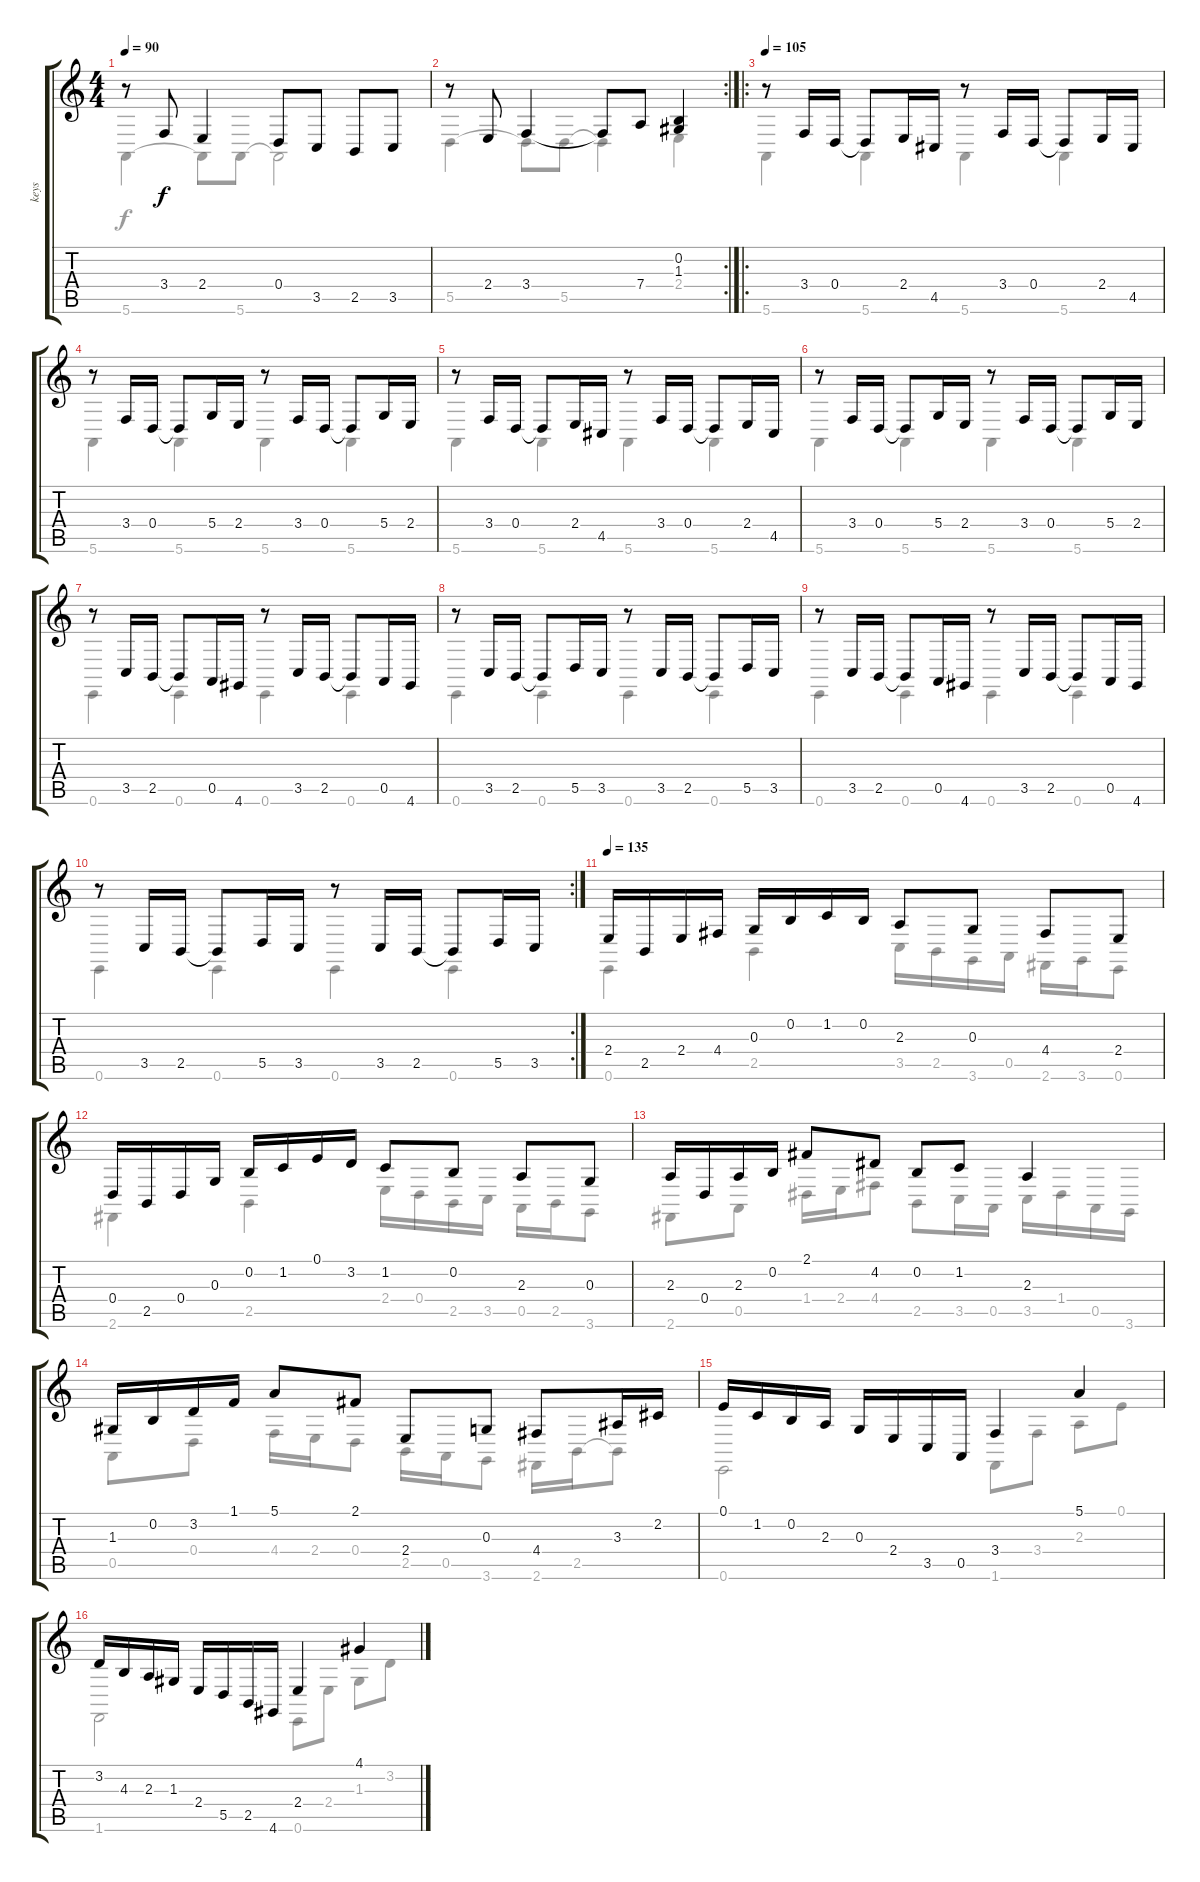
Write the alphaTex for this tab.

\track ("keys" "keys") {instrument churchorgan}
\staff {score tabs}
\tuning (E4 B3 G3 D3 A2 E2) {hide}
\voice
\ts (4 4)
\tempo 90
\clef g2
\ks c
r.8{dy f} 3.4.8 2.4.4 0.4.8 3.5.8 2.5.8 3.5.8 |
\rc 2
r.8 2.4.8 3.4.4 3.4{t}.8 7.4.8 (0.2 1.3).4 |
\ro
\tempo 105
r.8 3.4.16 0.4.16 0.4{t}.8 2.4.16 4.5.16 r.8 3.4.16 0.4.16 0.4{t}.8 2.4.16 4.5.16 |
r.8 3.4.16 0.4.16 0.4{t}.8 5.4.16 2.4.16 r.8 3.4.16 0.4.16 0.4{t}.8 5.4.16 2.4.16 |
r.8 3.4.16 0.4.16 0.4{t}.8 2.4.16 4.5.16 r.8 3.4.16 0.4.16 0.4{t}.8 2.4.16 4.5.16 |
r.8 3.4.16 0.4.16 0.4{t}.8 5.4.16 2.4.16 r.8 3.4.16 0.4.16 0.4{t}.8 5.4.16 2.4.16 |
r.8 3.5.16 2.5.16 2.5{t}.8 0.5.16 4.6.16 r.8 3.5.16 2.5.16 2.5{t}.8 0.5.16 4.6.16 |
r.8 3.5.16 2.5.16 2.5{t}.8 5.5.16 3.5.16 r.8 3.5.16 2.5.16 2.5{t}.8 5.5.16 3.5.16 |
r.8 3.5.16 2.5.16 2.5{t}.8 0.5.16 4.6.16 r.8 3.5.16 2.5.16 2.5{t}.8 0.5.16 4.6.16 |
\rc 2
r.8 3.5.16 2.5.16 2.5{t}.8 5.5.16 3.5.16 r.8 3.5.16 2.5.16 2.5{t}.8 5.5.16 3.5.16 |
\tempo 135
2.4.16 2.5.16 2.4.16 4.4.16 0.3.16 0.2.16 1.2.16 0.2.16 2.3.8 0.3.8 4.4.8 2.4.8 |
0.4.16 2.5.16 0.4.16 0.3.16 0.2.16 1.2.16 0.1.16 3.2.16 1.2.8 0.2.8 2.3.8 0.3.8 |
2.3.16 0.4.16 2.3.16 0.2.16 2.1.8 4.2.8 0.2.8 1.2.8 2.3.4 |
1.3.16 0.2.16 3.2.16 1.1.16 5.1.8 2.1.8 2.4.8 0.3.8 4.4.8 3.3.16 2.2.16 |
0.1.16 1.2.16 0.2.16 2.3.16 0.3.16 2.4.16 3.5.16 0.5.16 3.4.4 5.1.4 |
3.2.16 4.3.16 2.3.16 1.3.16 2.4.16 5.5.16 2.5.16 4.6.16 2.4.4 4.1.4
\voice
\clef g2
\ottava regular
\simile none
\ks c
5.6.4{dy f} 5.6{t}.8 5.6.8 5.6{t}.2 |
5.5.4 5.5{t}.8 5.5.8 5.5{t}.4 2.4.4 |
5.6.4 5.6.4 5.6.4 5.6.4 |
5.6.4 5.6.4 5.6.4 5.6.4 |
5.6.4 5.6.4 5.6.4 5.6.4 |
5.6.4 5.6.4 5.6.4 5.6.4 |
0.6.4 0.6.4 0.6.4 0.6.4 |
0.6.4 0.6.4 0.6.4 0.6.4 |
0.6.4 0.6.4 0.6.4 0.6.4 |
0.6.4 0.6.4 0.6.4 0.6.4 |
0.6.4 2.5.4 3.5.16 2.5.16 3.6.16 0.5.16 2.6.16 3.6.16 0.6.8 |
2.6.4 2.5.4 2.4.16 0.4.16 2.5.16 3.5.16 0.5.16 2.5.16 3.6.8 |
2.6.8 0.5.8 1.4.16 2.4.16 4.4.8 2.5.8 3.5.16 0.5.16 3.5.16 1.4.16 0.5.16 3.6.16 |
0.5.8 0.4.8 4.4.16 2.4.16 0.4.8 2.5.16 0.5.16 3.6.8 2.6.16 2.5.16 2.5{t}.8 |
0.6.2 1.6.8 3.4.8 2.3.8 0.1.8 |
1.6.2 0.6.8 2.4.8 1.3.8 3.2.8
